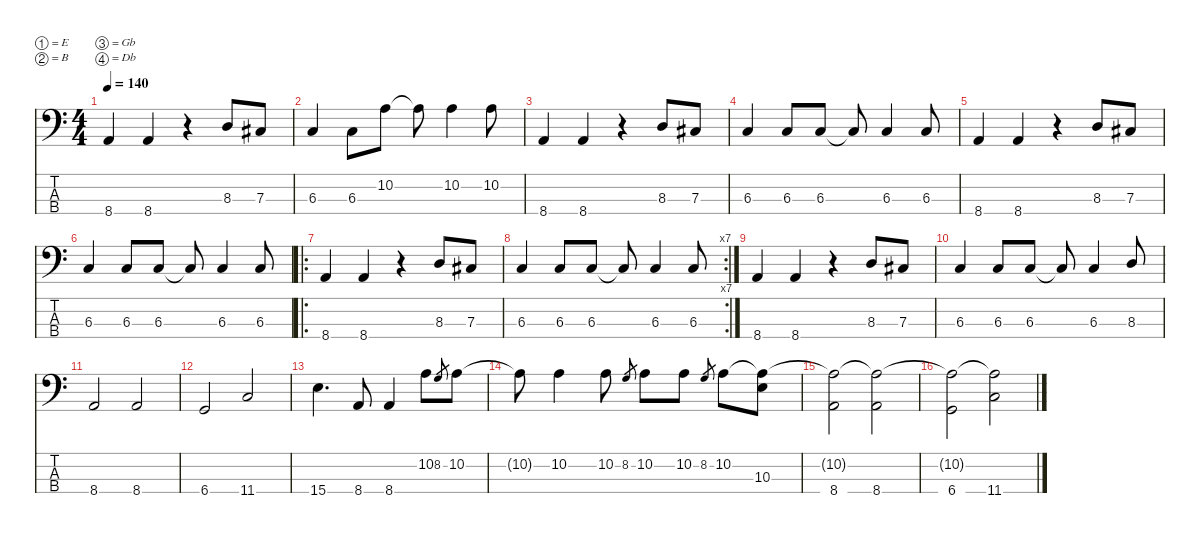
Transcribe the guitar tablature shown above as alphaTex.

\defaultSystemsLayout 4
\hideDynamics
\bracketExtendMode nobrackets
\singleTrackTrackNamePolicy hidden
\multiTrackTrackNamePolicy hidden
\firstSystemTrackNameMode fullname
\firstSystemTrackNameOrientation horizontal
\otherSystemsTrackNameOrientation horizontal
\track ("Geezer Butler" "el.bs.") {instrument electricbassfinger}
\staff {score tabs}
\tuning (E2 B1 Gb1 Db1)
\ts (4 4)
\beaming (8 2 2 2 2)
\tempo 140
\clef f4
\ks c
8.4.4{dy f instrument electricbassfinger beam Up} 8.4.4{beam Up} r.4{beam Up} 8.3.8{beam Up} 7.3{acc #}.8{beam Up} |
6.3.4{beam Up} 6.3.8{beam Down} 10.2.8{beam Down} 10.2{t}.8{beam Down} 10.2.4{beam Down} 10.2.8{beam Down} |
8.4.4{beam Up} 8.4.4{beam Up} r.4{beam Up} 8.3.8{beam Up} 7.3{acc #}.8{beam Up} |
6.3.4{beam Up} 6.3.8{beam Up} 6.3.8{beam Up} 6.3{t}.8{beam Up} 6.3.4{beam Up} 6.3.8{beam Up} |
8.4.4{beam Up} 8.4.4{beam Up} r.4{beam Up} 8.3.8{beam Up} 7.3{acc #}.8{beam Up} |
6.3.4{beam Up} 6.3.8{beam Up} 6.3.8{beam Up} 6.3{t}.8{beam Up} 6.3.4{beam Up} 6.3.8{beam Up} |
\ro
8.4.4{beam Up} 8.4.4{beam Up} r.4{beam Up} 8.3.8{beam Up} 7.3{acc #}.8{beam Up} |
\rc 7
6.3.4{beam Up} 6.3.8{beam Up} 6.3.8{beam Up} 6.3{t}.8{beam Up} 6.3.4{beam Up} 6.3.8{beam Up} |
8.4.4{beam Up} 8.4.4{beam Up} r.4{beam Up} 8.3.8{beam Up} 7.3{acc #}.8{beam Up} |
6.3.4{beam Up} 6.3.8{beam Up} 6.3.8{beam Up} 6.3{t}.8{beam Up} 6.3.4{beam Up} 8.3.8{beam Up} |
8.4.2{beam Up} 8.4.2{beam Up} |
6.4.2{beam Up} 11.4.2{beam Up} |
15.4.4{d beam Down} 8.4.8{beam Up} 8.4.4{beam Up} 10.2.8{beam Down} 8.2.8{gr dy mf beam Up} 10.2.8{dy f beam Down} |
10.2{t}.8{beam Down} 10.2.4{beam Down} 10.2.8{beam Down} 8.2.8{gr dy mf beam Up} 10.2.8{dy f beam Down} 10.2.8{beam Down} 8.2.8{gr dy mf beam Up} 10.2.8{dy f beam Down} (10.3 10.2{t}).8{beam Down} |
(8.4 10.2{t}).2{beam Down} (8.4 10.2{t}).2{beam Down} |
(6.4 10.2{t}).2{beam Down} (11.4 10.2{t}).2{beam Down}
